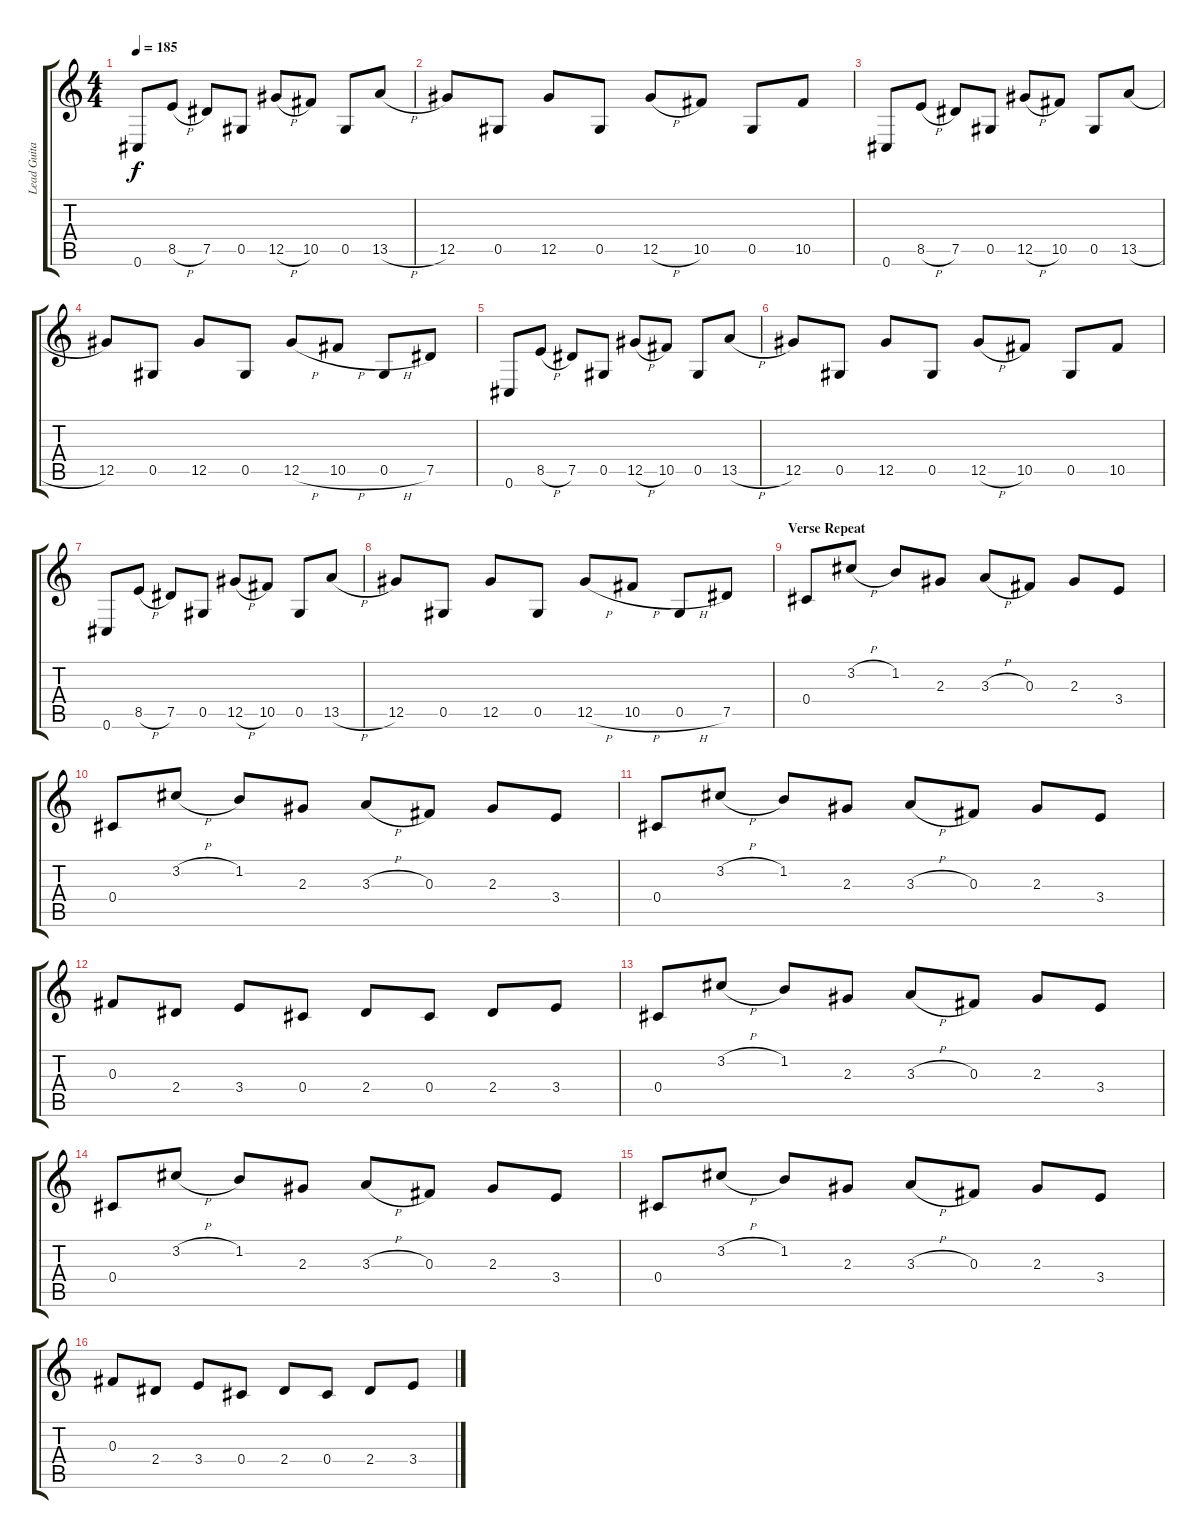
\track ("Lead Guitar" "Lead Guita") {instrument distortionguitar}
\staff {score tabs}
\tuning (Eb4 Bb3 Gb3 Db3 Ab2 Db2) {hide}
\ts (4 4)
\tempo 185
\clef g2
\ks c
0.6.8{dy f} 8.5{h}.8 7.5.8 0.5.8 12.5{h}.8 10.5.8 0.5.8 13.5{h}.8 |
12.5.8 0.5.8 12.5.8 0.5.8 12.5{h}.8 10.5.8 0.5.8 10.5.8 |
0.6.8 8.5{h}.8 7.5.8 0.5.8 12.5{h}.8 10.5.8 0.5.8 13.5{h}.8 |
12.5.8 0.5.8 12.5.8 0.5.8 12.5{h}.8 10.5{h}.8 0.5{h}.8 7.5.8 |
0.6.8 8.5{h}.8 7.5.8 0.5.8 12.5{h}.8 10.5.8 0.5.8 13.5{h}.8 |
12.5.8 0.5.8 12.5.8 0.5.8 12.5{h}.8 10.5.8 0.5.8 10.5.8 |
0.6.8 8.5{h}.8 7.5.8 0.5.8 12.5{h}.8 10.5.8 0.5.8 13.5{h}.8 |
12.5.8 0.5.8 12.5.8 0.5.8 12.5{h}.8 10.5{h}.8 0.5{h}.8 7.5.8 |
\section ("" "Verse Repeat")
0.4.8 3.2{h}.8 1.2.8 2.3.8 3.3{h}.8 0.3.8 2.3.8 3.4.8 |
0.4.8 3.2{h}.8 1.2.8 2.3.8 3.3{h}.8 0.3.8 2.3.8 3.4.8 |
0.4.8 3.2{h}.8 1.2.8 2.3.8 3.3{h}.8 0.3.8 2.3.8 3.4.8 |
0.3.8 2.4.8 3.4.8 0.4.8 2.4.8 0.4.8 2.4.8 3.4.8 |
0.4.8 3.2{h}.8 1.2.8 2.3.8 3.3{h}.8 0.3.8 2.3.8 3.4.8 |
0.4.8 3.2{h}.8 1.2.8 2.3.8 3.3{h}.8 0.3.8 2.3.8 3.4.8 |
0.4.8 3.2{h}.8 1.2.8 2.3.8 3.3{h}.8 0.3.8 2.3.8 3.4.8 |
0.3.8 2.4.8 3.4.8 0.4.8 2.4.8 0.4.8 2.4.8 3.4.8
